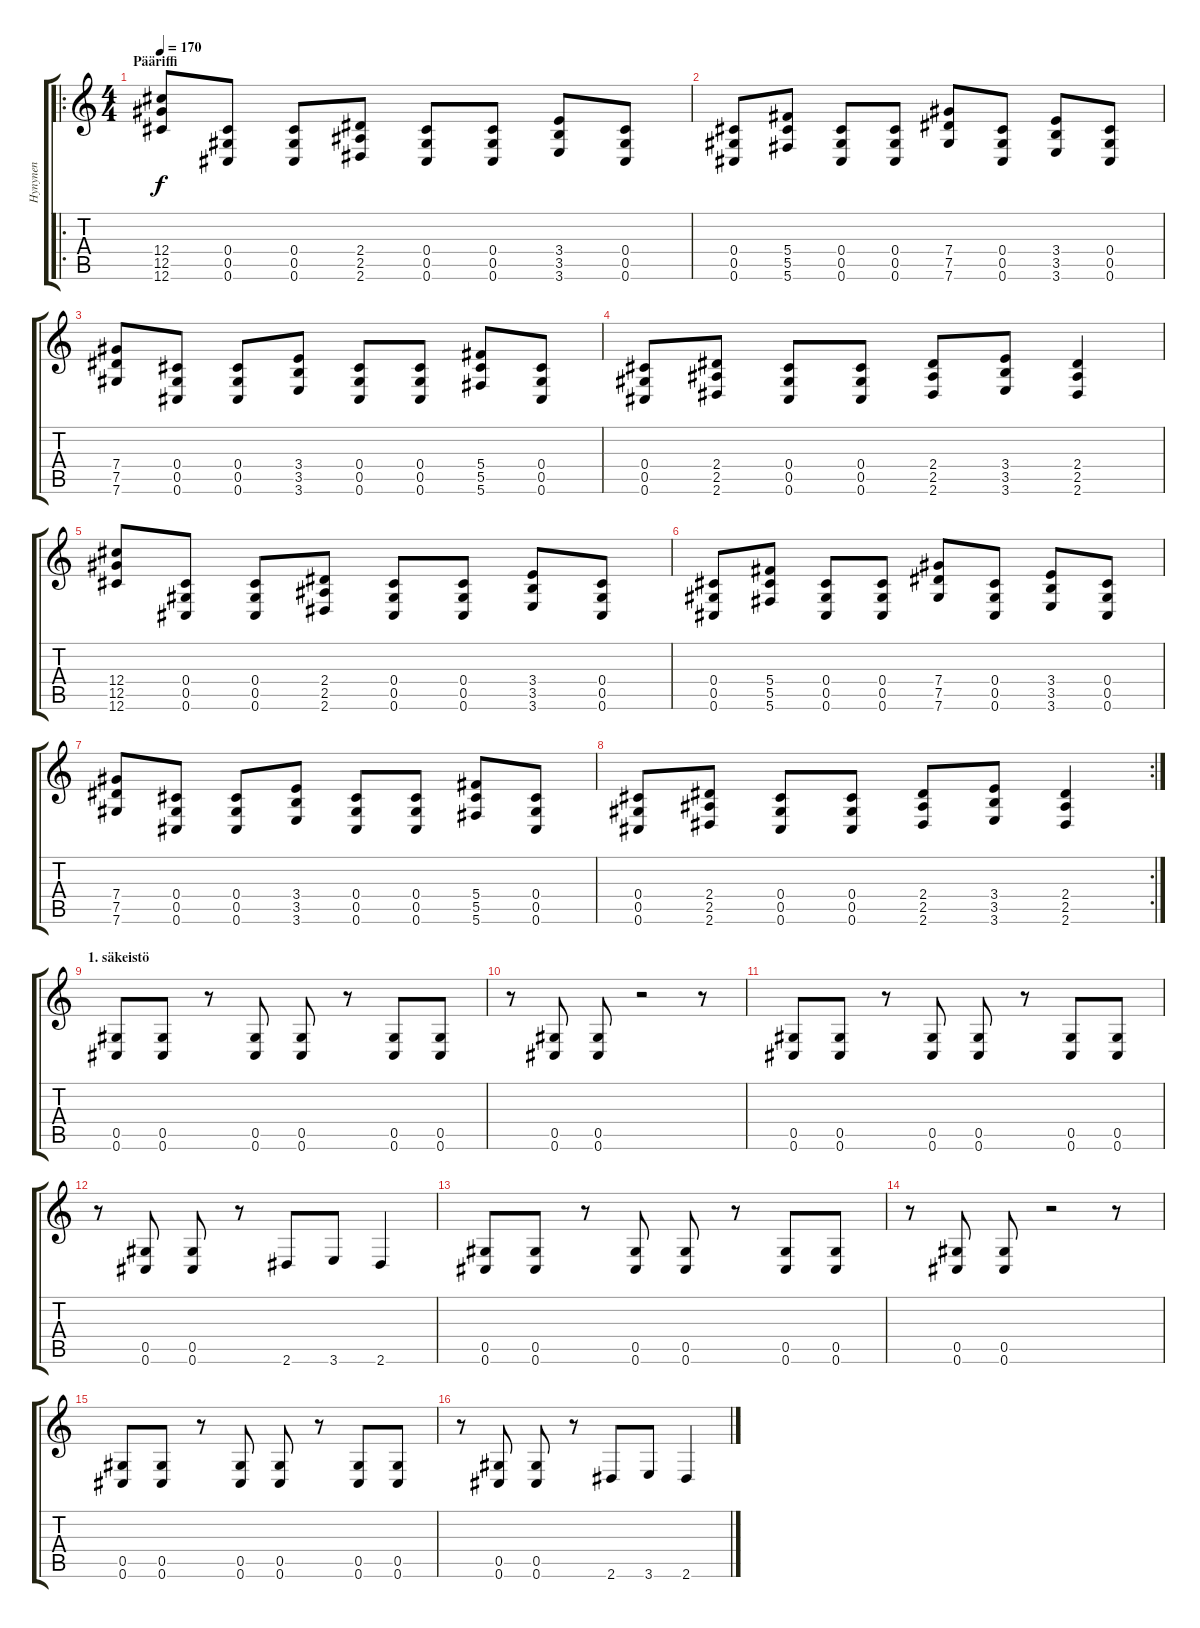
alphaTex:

\track ("Hynynen" "Hynynen") {instrument distortionguitar}
\staff {score tabs}
\tuning (Eb4 Bb3 Gb3 Db3 Ab2 Db2) {hide}
\ro
\ts (4 4)
\section ("" "Pääriffi")
\tempo 170
\clef g2
\ks c
(12.4 12.5 12.6).8{dy f instrument distortionguitar} (0.4 0.5 0.6).8 (0.4 0.5 0.6).8 (2.4 2.5 2.6).8 (0.4 0.5 0.6).8 (0.4 0.5 0.6).8 (3.4 3.5 3.6).8 (0.4 0.5 0.6).8 |
(0.4 0.5 0.6).8 (5.4 5.5 5.6).8 (0.4 0.5 0.6).8 (0.4 0.5 0.6).8 (7.4 7.5 7.6).8 (0.4 0.5 0.6).8 (3.4 3.5 3.6).8 (0.4 0.5 0.6).8 |
(7.4 7.5 7.6).8 (0.4 0.5 0.6).8 (0.4 0.5 0.6).8 (3.4 3.5 3.6).8 (0.4 0.5 0.6).8 (0.4 0.5 0.6).8 (5.4 5.5 5.6).8 (0.4 0.5 0.6).8 |
(0.4 0.5 0.6).8 (2.4 2.5 2.6).8 (0.4 0.5 0.6).8 (0.4 0.5 0.6).8 (2.4 2.5 2.6).8 (3.4 3.5 3.6).8 (2.4 2.5 2.6).4 |
(12.4 12.5 12.6).8 (0.4 0.5 0.6).8 (0.4 0.5 0.6).8 (2.4 2.5 2.6).8 (0.4 0.5 0.6).8 (0.4 0.5 0.6).8 (3.4 3.5 3.6).8 (0.4 0.5 0.6).8 |
(0.4 0.5 0.6).8 (5.4 5.5 5.6).8 (0.4 0.5 0.6).8 (0.4 0.5 0.6).8 (7.4 7.5 7.6).8 (0.4 0.5 0.6).8 (3.4 3.5 3.6).8 (0.4 0.5 0.6).8 |
(7.4 7.5 7.6).8 (0.4 0.5 0.6).8 (0.4 0.5 0.6).8 (3.4 3.5 3.6).8 (0.4 0.5 0.6).8 (0.4 0.5 0.6).8 (5.4 5.5 5.6).8 (0.4 0.5 0.6).8 |
\rc 2
(0.4 0.5 0.6).8 (2.4 2.5 2.6).8 (0.4 0.5 0.6).8 (0.4 0.5 0.6).8 (2.4 2.5 2.6).8 (3.4 3.5 3.6).8 (2.4 2.5 2.6).4 |
\section ("" "1. säkeistö")
(0.5 0.6).8 (0.5 0.6).8 r.8 (0.5 0.6).8 (0.5 0.6).8 r.8 (0.5 0.6).8 (0.5 0.6).8 |
r.8 (0.5 0.6).8 (0.5 0.6).8 r.2 r.8 |
(0.5 0.6).8 (0.5 0.6).8 r.8 (0.5 0.6).8 (0.5 0.6).8 r.8 (0.5 0.6).8 (0.5 0.6).8 |
r.8 (0.5 0.6).8 (0.5 0.6).8 r.8 2.6.8 3.6.8 2.6.4 |
(0.5 0.6).8 (0.5 0.6).8 r.8 (0.5 0.6).8 (0.5 0.6).8 r.8 (0.5 0.6).8 (0.5 0.6).8 |
r.8 (0.5 0.6).8 (0.5 0.6).8 r.2 r.8 |
(0.5 0.6).8 (0.5 0.6).8 r.8 (0.5 0.6).8 (0.5 0.6).8 r.8 (0.5 0.6).8 (0.5 0.6).8 |
r.8 (0.5 0.6).8 (0.5 0.6).8 r.8 2.6.8 3.6.8 2.6.4
